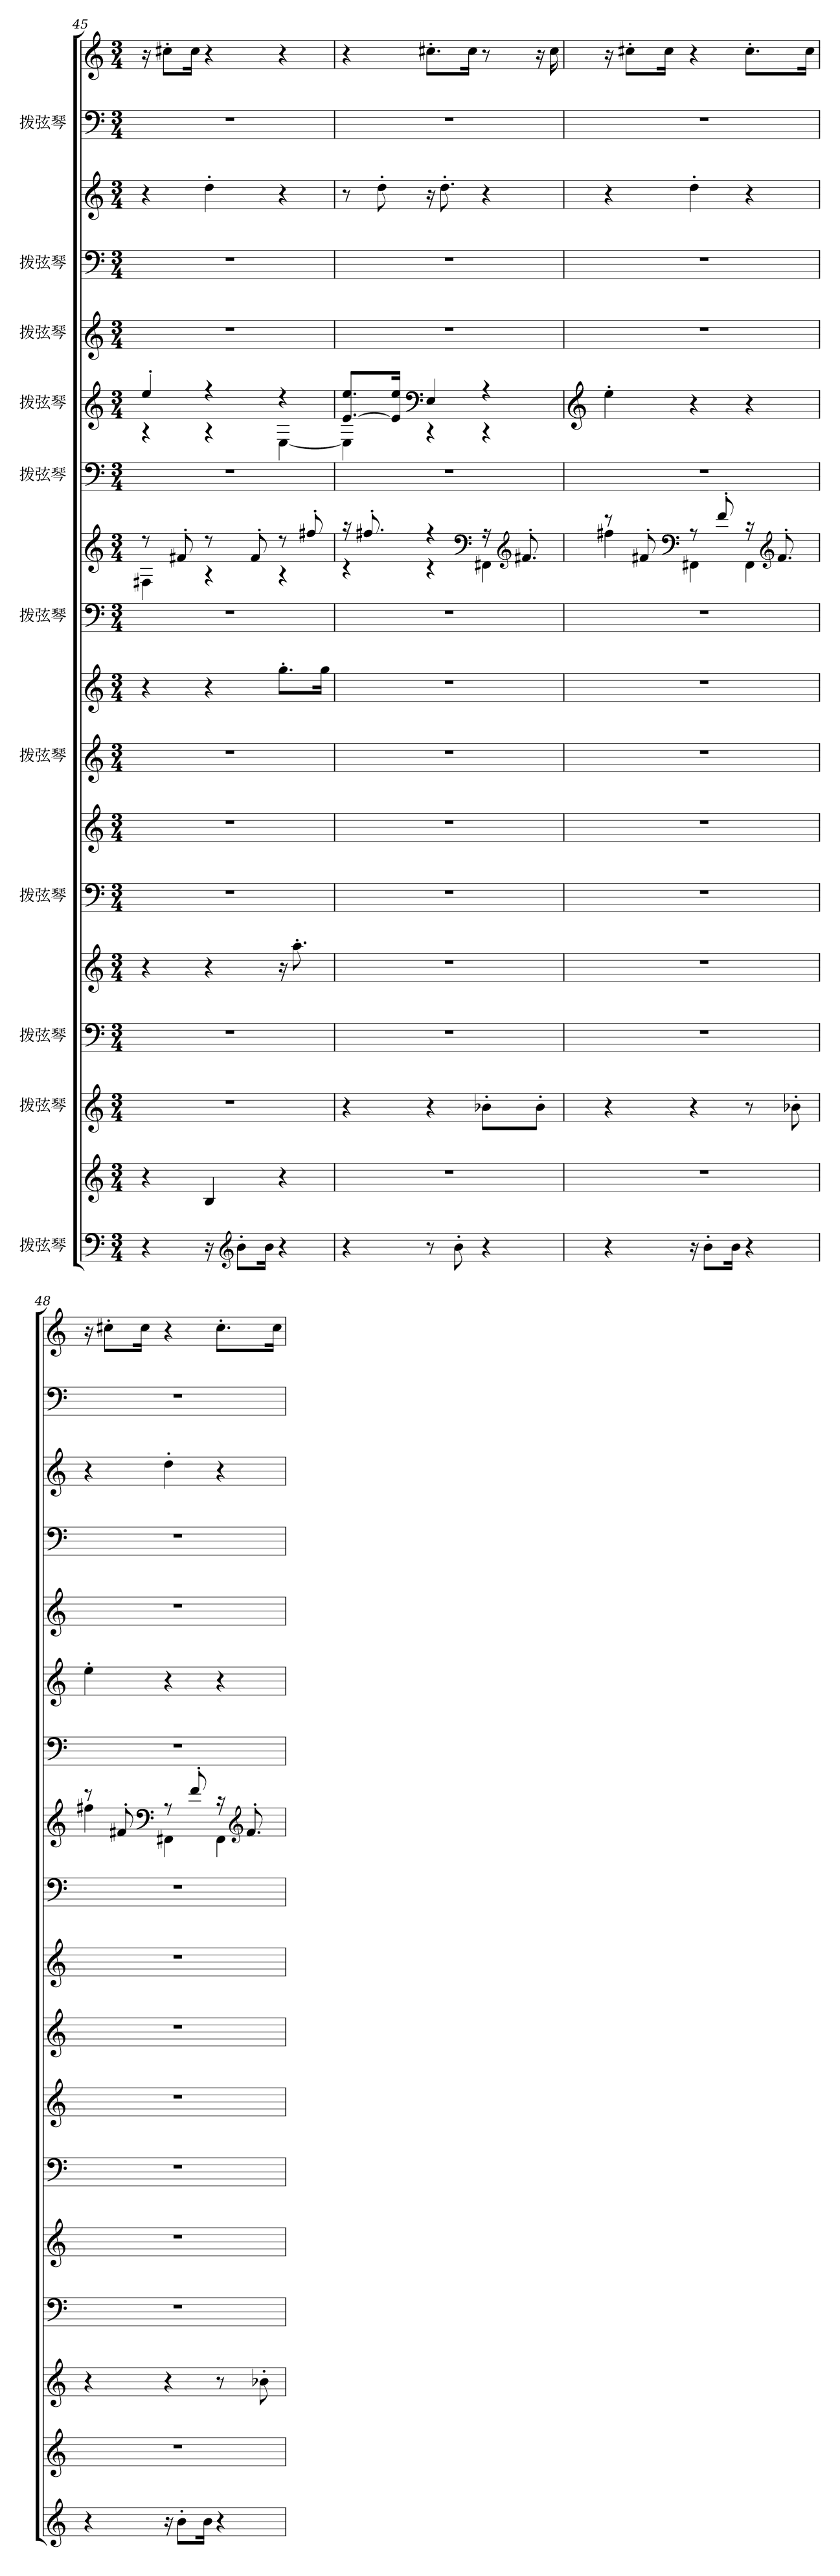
**kern	**kern	**kern	**kern	**kern	**kern	**kern	**kern	**kern	**kern	**kern	**kern	**kern	**kern	**kern	**kern	**kern	**kern
*part11	*part11	*part10	*part9	*part9	*part8	*part8	*part7	*part7	*part6	*part6	*part5	*part4	*part3	*part2	*part2	*part1	*part1
*staff18	*staff17	*staff16	*staff15	*staff14	*staff13	*staff12	*staff11	*staff10	*staff9	*staff8	*staff7	*staff6	*staff5	*staff4	*staff3	*staff2	*staff1
*I"拨弦琴	*	*I"拨弦琴	*I"拨弦琴	*	*I"拨弦琴	*	*I"拨弦琴	*	*I"拨弦琴	*	*I"拨弦琴	*I"拨弦琴	*I"拨弦琴	*I"拨弦琴	*	*I"拨弦琴	*
!!LO:PB:g=z
*clefF4	*clefG2	*clefG2	*clefF4	*clefG2	*clefF4	*clefG2	*clefG2	*clefG2	*clefF4	*clefG2	*clefF4	*clefG2	*clefG2	*clefF4	*clefG2	*clefF4	*clefG2
*k[]	*k[]	*k[]	*k[]	*k[]	*k[]	*k[]	*k[]	*k[]	*k[]	*k[]	*k[]	*k[]	*k[]	*k[]	*k[]	*k[]	*k[]
*M3/4	*M3/4	*M3/4	*M3/4	*M3/4	*M3/4	*M3/4	*M3/4	*M3/4	*M3/4	*M3/4	*M3/4	*M3/4	*M3/4	*M3/4	*M3/4	*M3/4	*M3/4
=45	=45	=45	=45	=45	=45	=45	=45	=45	=45	=45	=45	=45	=45	=45	=45	=45	=45
*	*	*	*	*	*	*	*	*	*	*^	*	*^	*	*	*	*	*
4r	4r	2.r	2.r	4r	2.r	2.r	2.r	4r	2.r	8r	4F#X\	2.r	4ee'/	4r	2.r	2.r	4r	2.r	16r
.	.	.	.	.	.	.	.	.	.	.	.	.	.	.	.	.	.	.	8cc#X'\L
.	.	.	.	.	.	.	.	.	.	8f#X'/	.	.	.	.	.	.	.	.	.
.	.	.	.	.	.	.	.	.	.	.	.	.	.	.	.	.	.	.	16cc#\Jk
16r	4B/	.	.	4r	.	.	.	4r	.	8r	4r	.	4r	4r	.	.	4dd'\	.	4r
*clefG2	*	*	*	*	*	*	*	*	*	*	*	*	*	*	*	*	*	*	*
8b'\L	.	.	.	.	.	.	.	.	.	.	.	.	.	.	.	.	.	.	.
.	.	.	.	.	.	.	.	.	.	8f#'/	.	.	.	.	.	.	.	.	.
16b\Jk	.	.	.	.	.	.	.	.	.	.	.	.	.	.	.	.	.	.	.
4r	4r	.	.	16r	.	.	.	8.gg'\L	.	8r	4r	.	4r	[4E\	.	.	4r	.	4r
.	.	.	.	8.aa'\	.	.	.	.	.	.	.	.	.	.	.	.	.	.	.
.	.	.	.	.	.	.	.	.	.	8ff#X'/	.	.	.	.	.	.	.	.	.
.	.	.	.	.	.	.	.	16gg\Jk	.	.	.	.	.	.	.	.	.	.	.
=46	=46	=46	=46	=46	=46	=46	=46	=46	=46	=46	=46	=46	=46	=46	=46	=46	=46	=46	=46
4r	2.r	4r	2.r	2.r	2.r	2.r	2.r	2.r	2.r	16r	4r	2.r	[8.e/ 8.ee/L	4E\]	2.r	2.r	8r	2.r	4r
.	.	.	.	.	.	.	.	.	.	8.ff#X'/	.	.	.	.	.	.	.	.	.
.	.	.	.	.	.	.	.	.	.	.	.	.	.	.	.	.	8dd'\	.	.
.	.	.	.	.	.	.	.	.	.	.	.	.	16e/] 16ee/Jk	.	.	.	.	.	.
*	*	*	*	*	*	*	*	*	*	*	*	*	*clefF4	*	*	*	*	*	*
8r	.	4r	.	.	.	.	.	.	.	4r	4r	.	4E/	4r	.	.	16r	.	8.cc#X'\L
.	.	.	.	.	.	.	.	.	.	.	.	.	.	.	.	.	8.dd'\	.	.
8b'\	.	.	.	.	.	.	.	.	.	.	.	.	.	.	.	.	.	.	.
.	.	.	.	.	.	.	.	.	.	.	.	.	.	.	.	.	.	.	16cc#\Jk
*	*	*	*	*	*	*	*	*	*	*clefF4	*	*	*	*	*	*	*	*	*
4r	.	8b-X'\L	.	.	.	.	.	.	.	16r	4FF#X\	.	4r	4r	.	.	4r	.	8r
*	*	*	*	*	*	*	*	*	*	*clefG2	*	*	*	*	*	*	*	*	*
.	.	.	.	.	.	.	.	.	.	8.f#X'/	.	.	.	.	.	.	.	.	.
.	.	8b-'\J	.	.	.	.	.	.	.	.	.	.	.	.	.	.	.	.	16r
.	.	.	.	.	.	.	.	.	.	.	.	.	.	.	.	.	.	.	16cc#\
*	*	*	*	*	*	*	*	*	*	*	*	*	*v	*v	*	*	*	*	*
!!LO:PB:g=z
=47	=47	=47	=47	=47	=47	=47	=47	=47	=47	=47	=47	=47	=47	=47	=47	=47	=47	=47
*	*	*	*	*	*	*	*	*	*	*	*	*	*clefG2	*	*	*	*	*
4r	2.r	4r	2.r	2.r	2.r	2.r	2.r	2.r	2.r	8r	4ff#X\	2.r	4ee'\	2.r	2.r	4r	2.r	16r
.	.	.	.	.	.	.	.	.	.	.	.	.	.	.	.	.	.	8cc#X'\L
.	.	.	.	.	.	.	.	.	.	8f#X'/	.	.	.	.	.	.	.	.
.	.	.	.	.	.	.	.	.	.	.	.	.	.	.	.	.	.	16cc#\Jk
*	*	*	*	*	*	*	*	*	*	*clefF4	*	*	*	*	*	*	*	*
16r	.	4r	.	.	.	.	.	.	.	8r	4FF#X\	.	4r	.	.	4dd'\	.	4r
8b'\L	.	.	.	.	.	.	.	.	.	.	.	.	.	.	.	.	.	.
.	.	.	.	.	.	.	.	.	.	8f#'/	.	.	.	.	.	.	.	.
16b\Jk	.	.	.	.	.	.	.	.	.	.	.	.	.	.	.	.	.	.
4r	.	8r	.	.	.	.	.	.	.	16r	4FF#\	.	4r	.	.	4r	.	8.cc#'\L
*	*	*	*	*	*	*	*	*	*	*clefG2	*	*	*	*	*	*	*	*
.	.	.	.	.	.	.	.	.	.	8.f#'/	.	.	.	.	.	.	.	.
.	.	8b-X'\	.	.	.	.	.	.	.	.	.	.	.	.	.	.	.	.
.	.	.	.	.	.	.	.	.	.	.	.	.	.	.	.	.	.	16cc#\Jk
=48	=48	=48	=48	=48	=48	=48	=48	=48	=48	=48	=48	=48	=48	=48	=48	=48	=48	=48
4r	2.r	4r	2.r	2.r	2.r	2.r	2.r	2.r	2.r	8r	4ff#X\	2.r	4ee'\	2.r	2.r	4r	2.r	16r
.	.	.	.	.	.	.	.	.	.	.	.	.	.	.	.	.	.	8cc#X'\L
.	.	.	.	.	.	.	.	.	.	8f#X'/	.	.	.	.	.	.	.	.
.	.	.	.	.	.	.	.	.	.	.	.	.	.	.	.	.	.	16cc#\Jk
*	*	*	*	*	*	*	*	*	*	*clefF4	*	*	*	*	*	*	*	*
16r	.	4r	.	.	.	.	.	.	.	8r	4FF#X\	.	4r	.	.	4dd'\	.	4r
8b'\L	.	.	.	.	.	.	.	.	.	.	.	.	.	.	.	.	.	.
.	.	.	.	.	.	.	.	.	.	8f#'/	.	.	.	.	.	.	.	.
16b\Jk	.	.	.	.	.	.	.	.	.	.	.	.	.	.	.	.	.	.
4r	.	8r	.	.	.	.	.	.	.	16r	4FF#\	.	4r	.	.	4r	.	8.cc#'\L
*	*	*	*	*	*	*	*	*	*	*clefG2	*	*	*	*	*	*	*	*
.	.	.	.	.	.	.	.	.	.	8.f#'/	.	.	.	.	.	.	.	.
.	.	8b-X'\	.	.	.	.	.	.	.	.	.	.	.	.	.	.	.	.
.	.	.	.	.	.	.	.	.	.	.	.	.	.	.	.	.	.	16cc#\Jk
*	*	*	*	*	*	*	*	*	*	*v	*v	*	*	*	*	*	*	*
=	=	=	=	=	=	=	=	=	=	=	=	=	=	=	=	=	=
*-	*-	*-	*-	*-	*-	*-	*-	*-	*-	*-	*-	*-	*-	*-	*-	*-	*-
